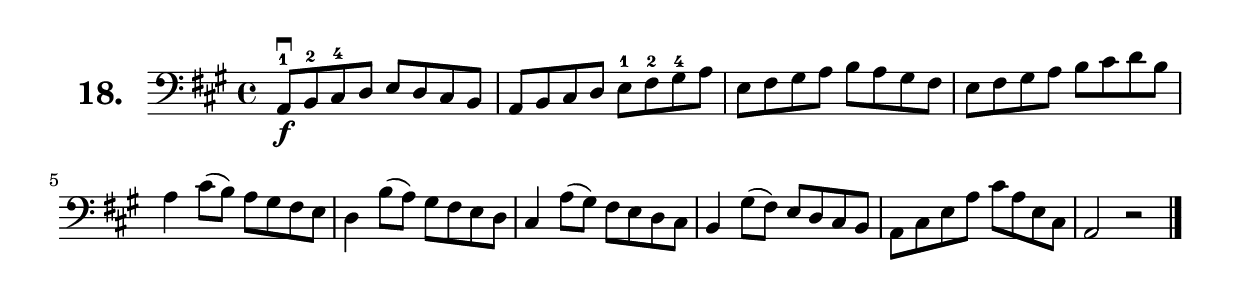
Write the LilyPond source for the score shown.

\version "2.18.2"

\score {
  \new StaffGroup = "" \with {
        instrumentName = \markup { \bold \huge { \larger "18." }}
      }
  <<
    \new Staff = "celloI"

    \relative c {
      \clef bass
      \key a \major
      \time 4/4

      a8\downbow\f-1 b-2 cis-4 d e d cis b | %01
      a b cis d e-1 fis-2 gis-4 a          | %02
      e fis gis a b a gis fis              | %03
      e fis gis a b cis d b                | %04
      a4 cis8( b) a gis fis e              | %05
      d4 b'8( a) gis fis e d               | %06
      cis4 a'8( gis) fis e d cis           | %07
      b4 gis'8( fis) e d cis b             | %08
      a cis e a cis a e cis                | %09
      a2 r \bar "|."                       | %10

    }
  >>
  \layout {}
  \midi {}
  \header {
    composer = "Sebastian Lee"
    %opus = "Op. 70"
  }
}
